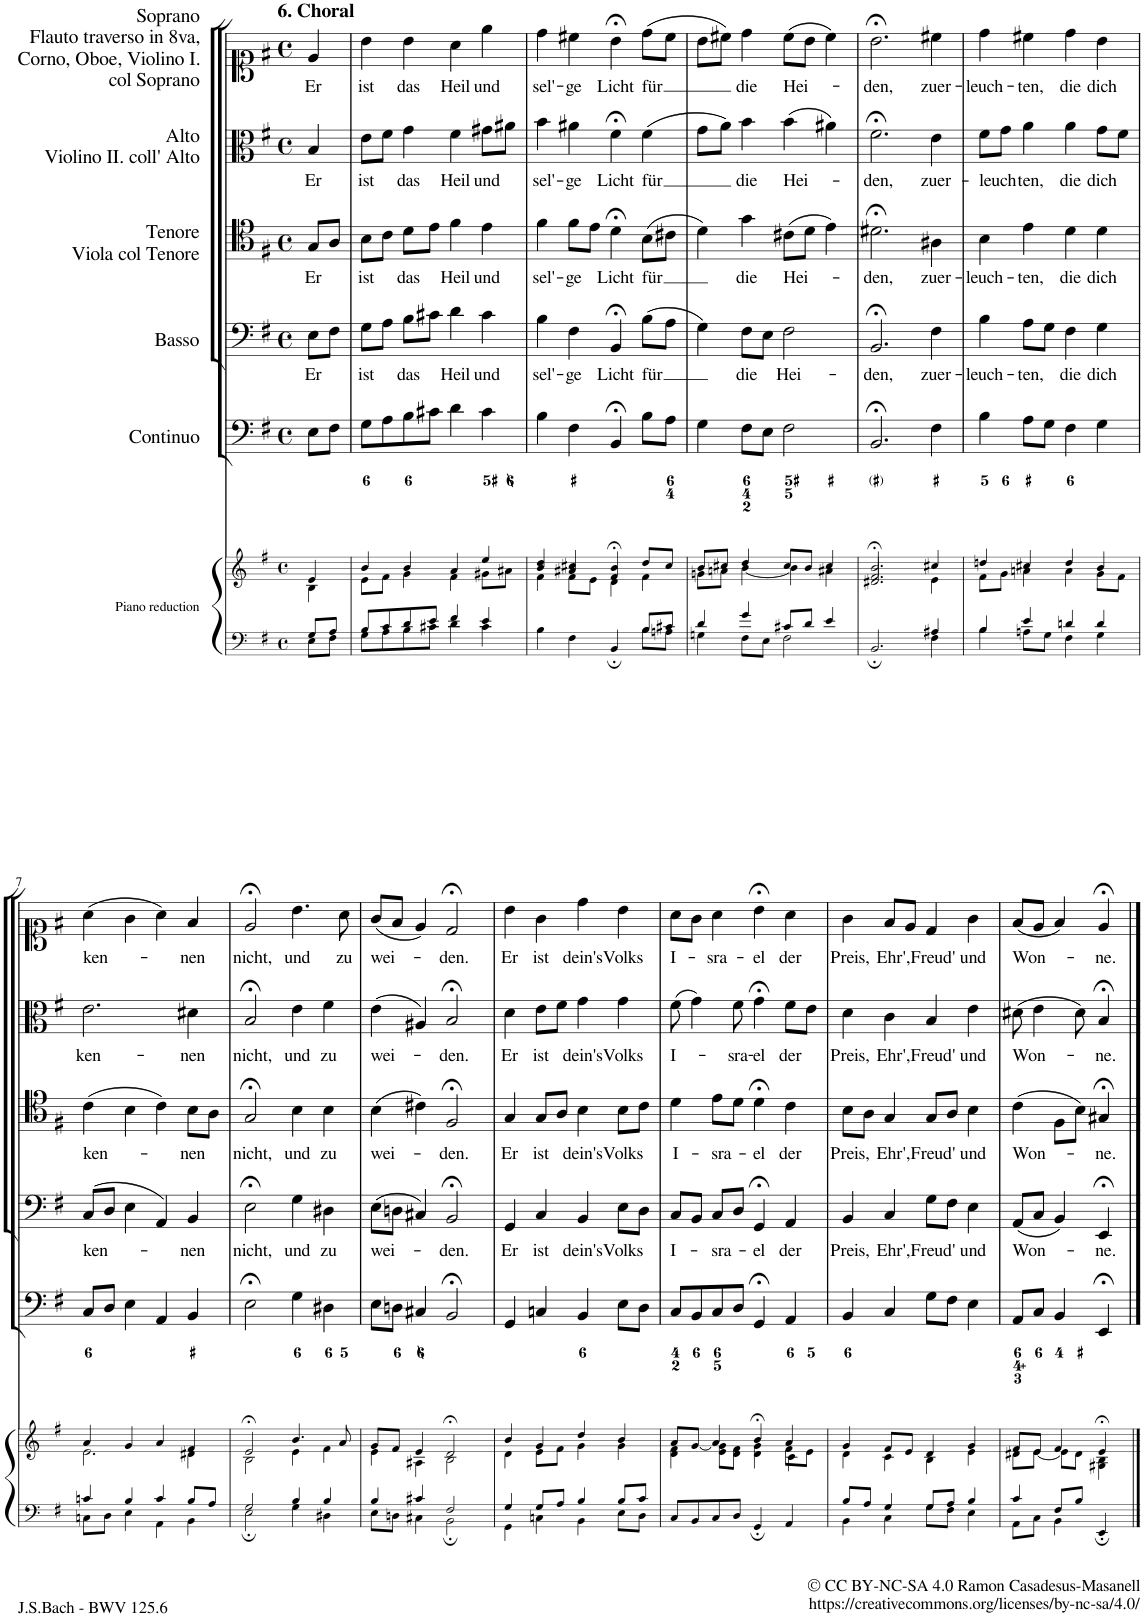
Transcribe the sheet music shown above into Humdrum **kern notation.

**kern	**kern	**kern	**kern	**text	**kern	**text	**kern	**text	**kern	**text
*part6	*part6	*part5	*part4	*part4	*part3	*part3	*part2	*part2	*part1	*part1
*staff7	*staff6	*staff5	*staff4	*staff4	*staff3	*staff3	*staff2	*staff2	*staff1	*staff1
*I"Piano reduction	*	*I"Continuo	*I"Basso	*	*I"Tenore Viola col Tenore	*	*I"Alto Violino II. coll' Alto	*	*I"Soprano Flauto traverso in 8va, Corno, Oboe, Violino I. col Soprano	*
*I'Pno	*	*	*	*	*	*	*	*	*	*
*stria5	*stria5	*	*	*	*	*	*	*	*	*
*clefF4	*clefG2	*clefF4	*clefF4	*	*clefC4	*	*clefC3	*	*clefC1	*
*k[f#]	*k[f#]	*k[f#]	*k[f#]	*	*k[f#]	*	*k[f#]	*	*k[f#]	*
*M4/4	*M4/4	*M4/4	*M4/4	*	*M4/4	*	*M4/4	*	*M4/4	*
*met(c)	*met(c)	*met(c)	*met(c)	*	*met(c)	*	*met(c)	*	*met(c)	*
=1	=1	=1	=1	=1	=1	=1	=1	=1	=1	=1
*^	*^	*	*	*	*	*	*	*	*	*
!	!	!	!	!	!	!	!	!	!	!	!LO:TX:a:B:t=6. Choral	!
!	!	!	!	!	!	!LO:LY:b	!	!LO:LY:b	!	!LO:LY:b	!	!LO:LY:b
8G/L	8E\L	4e/	4B\	8E\L	8E\L	Er	8G/L	Er	4B/	Er	4e/	Er
8A/J	8F#\J	.	.	8F#\J	8F#\J	.	8A/J	.	.	.	.	.
=2	=2	=2	=2	=2	=2	=2	=2	=2	=2	=2	=2	=2
!	!	!	!	!	!	!LO:LY:b	!	!LO:LY:b	!	!LO:LY:b	!	!LO:LY:b
8B/L	8G\L	4b/	8e\L	8G\L	8G\L	ist	8B\L	ist	8e\L	ist	4b\	ist
8c/	8A\	.	8f#\J	8A\	8A\J	.	8c\J	.	8f#\J	.	.	.
!	!	!	!	!	!	!LO:LY:b	!	!LO:LY:b	!	!LO:LY:b	!	!LO:LY:b
8d/	8B\	4b/	4g\	8B\	8B\L	das	8d\L	das	4g\	das	4b\	das
8e/J	8c#X\J	.	.	8c#X\J	8c#X\J	.	8e\J	.	.	.	.	.
!	!	!	!	!	!	!LO:LY:b	!	!LO:LY:b	!	!LO:LY:b	!	!LO:LY:b
4f#/	4d\	4a/	4f#\	4d\	4d\	Heil	4f#\	Heil	4f#\	Heil	4a\	Heil
!	!	!	!	!	!	!LO:LY:b	!	!LO:LY:b	!	!LO:LY:b	!	!LO:LY:b
4e/	4c#\	4ee/	8g#X\L	4c#\	4c#\	und	4e\	und	8g#X\L	und	4ee\	und
.	.	.	8a#X\J	.	.	.	.	.	8a#X\J	.	.	.
=3	=3	=3	=3	=3	=3	=3	=3	=3	=3	=3	=3	=3
!	!	!	!	!	!	!LO:LY:b	!	!LO:LY:b	!	!LO:LY:b	!	!LO:LY:b
2.ryy	4B\	4b/ 4dd/	4f#\	4B\	4B\	sel'-	4f#\	sel'-	4b\	sel'-	4dd\	sel'-
!	!	!	!	!	!	!LO:LY:b	!	!LO:LY:b	!	!LO:LY:b	!	!LO:LY:b
.	4F#\	4a#X/ 4cc#X/	8f#\L	4F#\	4F#\	-ge	8f#\L	-ge	4a#X\	-ge	4cc#X\	-ge
.	.	.	8e\J	.	.	.	8e\J	.	.	.	.	.
!	!	!	!	!	!	!LO:LY:b	!	!LO:LY:b	!	!LO:LY:b	!	!LO:LY:b
.	4BB;/	4f#/;< 4b/;<	4d\	4BB;</	4BB;</	Licht	4d;<\	Licht	4f#;<\	Licht	4b;<\	Licht
!	!	!	!	!	!	!LO:LY:b	!	!LO:LY:b	!	!LO:LY:b	!	!LO:LY:b
8B/L	8B\L	8dd/L	4f#\	8B\L	(8B\L	für	(8B\L	für	(4f#\	für	(8dd\L	für
8c#X/J	8An\J	8cc#/J	.	8A\J	8A\J	.	8c#X\J	.	.	.	8cc#\J	.
=4	=4	=4	=4	=4	=4	=4	=4	=4	=4	=4	=4	=4
4d/	4Gn\	8b/L	8gn\L	4G\	4G\)	.	4d\)	.	8g\L	.	8b\L	.
.	.	8cc#X/J	8an\J	.	.	.	.	.	8a\J)	.	8cc#X\J)	.
!	!	!	!	!	!	!LO:LY:b	!	!LO:LY:b	!	!LO:LY:b	!	!LO:LY:b
4g/	8F#\L	4dd/	[4b\	8F#\L	8F#\L	die	4g\	die	4b\	die	4dd\	die
.	8E\J	.	.	8E\J	8E\J	.	.	.	.	.	.	.
!	!	!	!	!	!	!LO:LY:b	!	!LO:LY:b	!	!LO:LY:b	!	!LO:LY:b
8c#X/L	2F#\	8cc#/L	4b\]	2F#\	2F#\	Hei-	(8c#X\L	Hei-	(4b\	Hei-	(8cc#\L	Hei-
8d/J	.	8b/J	.	.	.	.	8d\J	.	.	.	8b\J	.
4e/	.	4cc#/	4a#X\	.	.	.	4e\)	.	4a#X\)	.	4cc#\)	.
=5	=5	=5	=5	=5	=5	=5	=5	=5	=5	=5	=5	=5
*	*	*	*^	*	*	*	*	*	*	*	*	*
!	!	!	!	!	!	!	!LO:LY:b	!	!LO:LY:b	!	!LO:LY:b	!	!LO:LY:b
2.ryy	2.BB;/	2.b;</	2.f#/	2.d#X/	2.BB;</	2.BB;</	-den,	2.d#X;<\	-den,	2.f#;<\	-den,	2.b;<\	-den,
!	!	!	!	!	!	!	!LO:LY:b	!	!LO:LY:b	!	!LO:LY:b	!	!LO:LY:b
4A#X/	4F#\	4cc#X/	4e\	4ryy	4F#\	4F#\	zuer-	4A#X\	zuer-	4e\	zuer-	4cc#X\	zuer-
=6	=6	=6	=6	=6	=6	=6	=6	=6	=6	=6	=6	=6	=6
!	!	!	!	!	!	!	!LO:LY:b	!	!LO:LY:b	!	!LO:LY:b	!	!LO:LY:b
*	*	*	*v	*v	*	*	*	*	*	*	*	*	*
4B/	4B\	4ddn/	8f#\L	4B\	4B\	-leuch-	4B\	-leuch-	8f#\L	-leuch-	4dd\	-leuch-
.	.	.	8g\J	.	.	.	.	.	8g\J	.	.	.
!	!	!	!	!	!	!LO:LY:b	!	!LO:LY:b	!	!LO:LY:b	!	!LO:LY:b
4e/	8An\L	4cc#X/	4an\	8A\L	8A\L	-ten,	4e\	-ten,	4a\	-ten,	4cc#X\	-ten,
.	8G\J	.	.	8G\J	8G\J	.	.	.	.	.	.	.
!	!	!	!	!	!	!LO:LY:b	!	!LO:LY:b	!	!LO:LY:b	!	!LO:LY:b
4dn/	4F#\	4dd/	4a\	4F#\	4F#\	die	4d\	die	4a\	die	4dd\	die
!	!	!	!	!	!	!LO:LY:b	!	!LO:LY:b	!	!LO:LY:b	!	!LO:LY:b
4d/	4G\	4b/	8g\L	4G\	4G\	dich	4d\	dich	8g\L	dich	4b\	dich
.	.	.	8f#\J	.	.	.	.	.	8f#\J	.	.	.
!!LO:LB:g=z
=7	=7	=7	=7	=7	=7	=7	=7	=7	=7	=7	=7	=7
!	!	!	!	!	!	!LO:LY:b	!	!LO:LY:b	!	!LO:LY:b	!	!LO:LY:b
4cn/	8Cn\L	4a/	2.e\	8C/L	(8C/L	ken-	(4c\	ken-	2.e\	ken-	(4a\	ken-
.	8D\J	.	.	8D/J	8D/J	.	.	.	.	.	.	.
4B/	4E\	4g/	.	4E\	4E\	.	4B\	.	.	.	4g\	.
4c/	4AA\	4a/	.	4AA/	4AA/)	.	4c\)	.	.	.	4a\)	.
!	!	!	!	!	!	!LO:LY:b	!	!LO:LY:b	!	!LO:LY:b	!	!LO:LY:b
8B/L	4BB\	4f#/	4d#X\	4BB/	4BB/	-nen	8B\L	-nen	4d#X\	-nen	4f#/	-nen
8A/J	.	.	.	.	.	.	8A\J	.	.	.	.	.
=8	=8	=8	=8	=8	=8	=8	=8	=8	=8	=8	=8	=8
!	!	!	!	!	!	!LO:LY:b	!	!LO:LY:b	!	!LO:LY:b	!	!LO:LY:b
2G/	2E;\	2e;</	2B\	2E;<\	2E;<\	nicht,	2G;</	nicht,	2B;</	nicht,	2e;</	nicht,
!	!	!	!	!	!	!LO:LY:b	!	!LO:LY:b	!	!LO:LY:b	!	!LO:LY:b
4B/	4G\	4.b/	4e\	4G\	4G\	und	4B\	und	4e\	und	4.b\	und
!	!	!	!	!	!	!LO:LY:b	!	!LO:LY:b	!	!LO:LY:b	!	!
4B/	4D#X\	.	4f#\	4D#X\	4D#X\	zu	4B\	zu	4f#\	zu	.	.
!	!	!	!	!	!	!	!	!	!	!	!	!LO:LY:b
.	.	8a/	.	.	.	.	.	.	.	.	8a\	zu
=9	=9	=9	=9	=9	=9	=9	=9	=9	=9	=9	=9	=9
!	!	!	!	!	!	!LO:LY:b	!	!LO:LY:b	!	!LO:LY:b	!	!LO:LY:b
4B/	8E\L	8g/L	4e\	8E\L	(8E\L	wei-	(4B\	wei-	(4e\	wei-	(8g/L	wei-
.	8Dn\J	8f#/J	.	8Dn\J	8Dn\J	.	.	.	.	.	8f#/J	.
4c#X/	4C#X\	4e/	4A#X\	4C#X/	4C#X/)	.	4c#X\)	.	4A#X/)	.	4e/)	.
!	!	!	!	!	!	!LO:LY:b	!	!LO:LY:b	!	!LO:LY:b	!	!LO:LY:b
2F#/	2BB;\	2d;</	2B\	2BB;</	2BB;</	-den.	2F#;</	-den.	2B;</	-den.	2d;</	-den.
=10	=10	=10	=10	=10	=10	=10	=10	=10	=10	=10	=10	=10
!	!	!	!	!	!	!LO:LY:b	!	!LO:LY:b	!	!LO:LY:b	!	!LO:LY:b
4G/	4GG\	4b/	4d\	4GG/	4GG/	Er	4G/	Er	4d\	Er	4b\	Er
!	!	!	!	!	!	!LO:LY:b	!	!LO:LY:b	!	!LO:LY:b	!	!LO:LY:b
8G/L	4Cn\	4g/	8e\L	4Cn/	4C/	ist	8G/L	ist	8e\L	ist	4g\	ist
8A/J	.	.	8f#\J	.	.	.	8A/J	.	8f#\J	.	.	.
!	!	!	!	!	!	!LO:LY:b	!	!LO:LY:b	!	!LO:LY:b	!	!LO:LY:b
4B/	4BB\	4dd/	4g\	4BB/	4BB/	dein's	4B\	dein's	4g\	dein's	4dd\	dein's
!	!	!	!	!	!	!LO:LY:b	!	!LO:LY:b	!	!LO:LY:b	!	!LO:LY:b
8B/L	8E\L	4b/	4g\	8E\L	8E\L	Volks	8B\L	Volks	4g\	Volks	4b\	Volks
8c/J	8D\J	.	.	8D\J	8D\J	.	8c\J	.	.	.	.	.
=11	=11	=11	=11	=11	=11	=11	=11	=11	=11	=11	=11	=11
*	*	*	*^	*	*	*	*	*	*	*	*	*
!	!	!	!	!	!	!	!LO:LY:b	!	!LO:LY:b	!	!LO:LY:b	!	!LO:LY:b
*v	*v	*	*	*	*	*	*	*	*	*	*	*	*
8C/L	8a/L	4d\ 4f#\	2.ryy	8C/L	8C/L	I-	4d\	I-	(8f#\	I-	8a\L	I-
8BB/	[<8g/J	.	.	8BB/	8BB/J	.	.	.	4g\)	.	8g\J	.
!	!	!	!	!	!	!LO:LY:b	!	!LO:LY:b	!	!	!	!LO:LY:b
8C/	4a/	8e\ 8g\]L	.	8C/	8C/L	-sra-	8e\L	-sra-	.	.	4a\	-sra-
!	!	!	!	!	!	!	!	!	!	!LO:LY:b	!	!
8D/J	.	8d\ 8f#\J	.	8D/J	8D/J	.	8d\J	.	8f#\	-sra-	.	.
!	!	!	!	!	!	!LO:LY:b	!	!LO:LY:b	!	!LO:LY:b	!	!LO:LY:b
4GG;/	4b;</	4d\ 4g\	.	4GG;</	4GG;</	-el	4d;<\	-el	4g;<\	-el	4b;<\	-el
!	!	!	!	!	!	!LO:LY:b	!	!LO:LY:b	!	!LO:LY:b	!	!LO:LY:b
4AA/	4a/	8f#\L	4c\	4AA/	4AA/	der	4c\	der	8f#\L	der	4a\	der
.	.	8e\J	.	.	.	.	.	.	8e\J	.	.	.
*	*	*v	*v	*	*	*	*	*	*	*	*	*
=12	=12	=12	=12	=12	=12	=12	=12	=12	=12	=12	=12
*^	*	*	*	*	*	*	*	*	*	*	*
!	!	!	!	!	!	!LO:LY:b	!	!LO:LY:b	!	!LO:LY:b	!	!LO:LY:b
8B/L	4BB\	4g/	4d\	4BB/	4BB/	Preis,	8B\L	Preis,	4d\	Preis,	4g\	Preis,
8A/J	.	.	.	.	.	.	8A\J	.	.	.	.	.
!	!	!	!	!	!	!LO:LY:b	!	!LO:LY:b	!	!LO:LY:b	!	!LO:LY:b
4G/	4C\	8f#/L	4c\	4C/	4C/	Ehr',	4G/	Ehr',	4c\	Ehr',	8f#/L	Ehr',
.	.	8e/J	.	.	.	.	.	.	.	.	8e/J	.
!	!	!	!	!	!	!LO:LY:b	!	!LO:LY:b	!	!LO:LY:b	!	!LO:LY:b
8G/L	8G\L	4d/	4B\	8G\L	8G\L	Freud'	8G/L	Freud'	4B/	Freud'	4d/	Freud'
8A/J	8F#\J	.	.	8F#\J	8F#\J	.	8A/J	.	.	.	.	.
!	!	!	!	!	!	!LO:LY:b	!	!LO:LY:b	!	!LO:LY:b	!	!LO:LY:b
4B/	4E\	4g/	4e\	4E\	4E\	und	4B\	und	4e\	und	4g\	und
=13	=13	=13	=13	=13	=13	=13	=13	=13	=13	=13	=13	=13
!	!	!	!	!	!	!LO:LY:b	!	!LO:LY:b	!	!LO:LY:b	!	!LO:LY:b
4c/	8AA\L	8f#/L	8d#X\L	8AA/L	(8AA/L	Won-	(4c\	Won-	(8d#X\	Won-	(8f#/L	Won-
.	8C\J	8e/J	[8e\J	8C/J	8C/J	.	.	.	4e\	.	8e/J	.
8F#/L	4BB\	4f#/	8e\L]	4BB/	4BB/)	.	8F#\L	.	.	.	4f#/)	.
8B/J	.	.	8d#\J	.	.	.	8B\J)	.	8d#\)	.	.	.
!	!	!	!	!	!	!LO:LY:b	!	!LO:LY:b	!	!LO:LY:b	!	!LO:LY:b
4ryy	4EE;/	4e;</	4G#X\ 4B\	4EE;</	4EE;</	-ne.	4G#X;</	-ne.	4B;</	-ne.	4e;</	-ne.
*v	*v	*	*	*	*	*	*	*	*	*	*	*
*	*v	*v	*	*	*	*	*	*	*	*	*
==	==	==	==	==	==	==	==	==	==	==
*-	*-	*-	*-	*-	*-	*-	*-	*-	*-	*-
